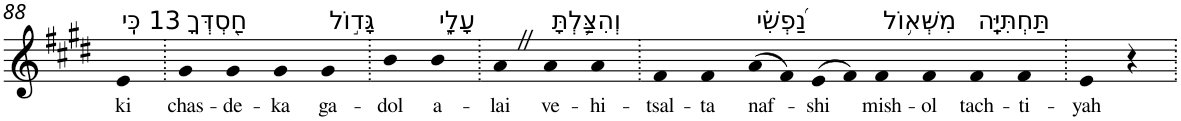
**kern	**text
*part1	*part1
*staff1	*staff1
*I"Piano	*
*I'Pno	*
!!LO:PB:g=z
*clefG2	*
*k[f#c#g#d#]	*
*E:	*
=88	=88
!LO:TX:a:t=13 כִּֽי	!
!	!LO:LY:b
4e	ki
=89.	=89.
!LO:TX:a:t=חַ֭סְדְּךָ	!
!	!LO:LY:b
4g#	chas-
!	!LO:LY:b
4g#	-de-
!	!LO:LY:b
4g#	-ka
!LO:TX:a:t=גָּד֣וֹל	!
!	!LO:LY:b
4g#	ga-
=90.	=90.
!	!LO:LY:b
4b	-dol
!LO:TX:a:t=עָלָ֑י	!
!	!LO:LY:b
4b	a-
=91.	=91.
!	!LO:LY:b
4aZ	-lai
!LO:TX:a:t=וְהִצַּ֥לְתָּ	!
!	!LO:LY:b
4a	ve-
!	!LO:LY:b
4a	-hi-
=92.	=92.
!	!LO:LY:b
4f#	-tsal-
!	!LO:LY:b
4f#	-ta
!LO:TX:a:t=נַ֝פְשִׁ֗י	!
!	!LO:LY:b
(>8a	naf-
8f#)	.
!	!LO:LY:b
(>8e	-shi
8f#)	.
!LO:TX:a:t=מִשְּׁא֥וֹל	!
!	!LO:LY:b
4f#	mish-
!	!LO:LY:b
4f#	-ol
!LO:TX:a:t=תַּחְתִּיָּֽה	!
!	!LO:LY:b
4f#	tach-
!	!LO:LY:b
4f#	-ti-
=93.	=93.
!	!LO:LY:b
4e	-yah
4r	.
=.	=.
*-	*-
